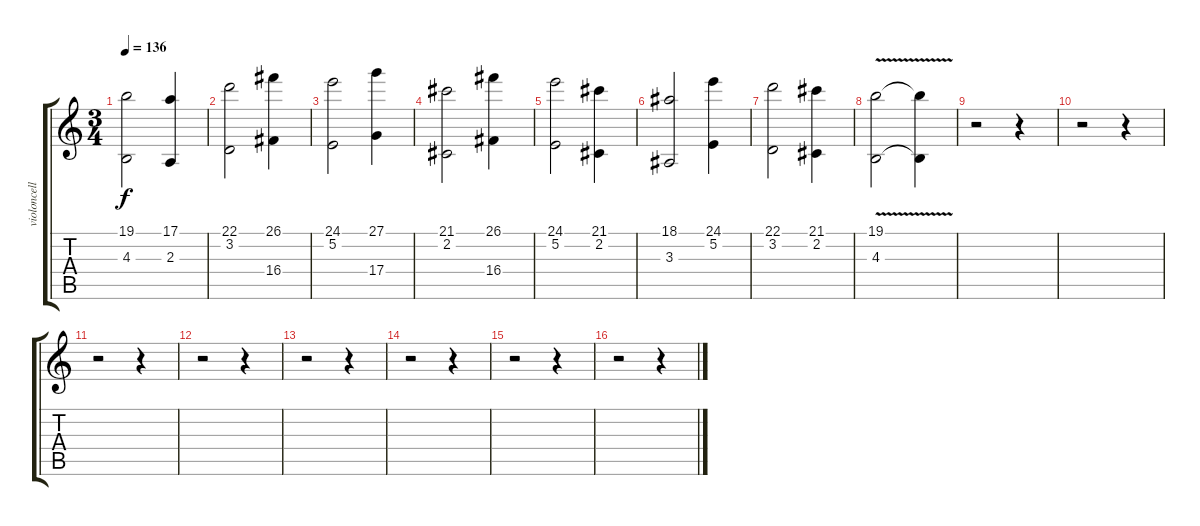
\track ("violoncelle" "violoncell") {instrument synthstrings2}
\staff {score tabs}
\tuning (E4 B3 G3 D3 A2 E2) {hide}
\ts (3 4)
\tempo 136
\clef g2
\ks c
(19.1 4.3).2{dy f} (17.1 2.3).4 |
(22.1 3.2).2 (26.1 16.4).4 |
(24.1 5.2).2 (27.1 17.4).4 |
(21.1 2.2).2 (26.1 16.4).4 |
(24.1 5.2).2 (21.1 2.2).4 |
(18.1 3.3).2 (24.1 5.2).4 |
(22.1 3.2).2 (21.1 2.2).4 |
(19.1{v} 4.3).2 (19.1{t} 4.3{t}).4 |
r.2 r.4 |
r.2 r.4 |
r.2 r.4 |
r.2 r.4 |
r.2 r.4 |
r.2 r.4 |
r.2 r.4 |
r.2 r.4
